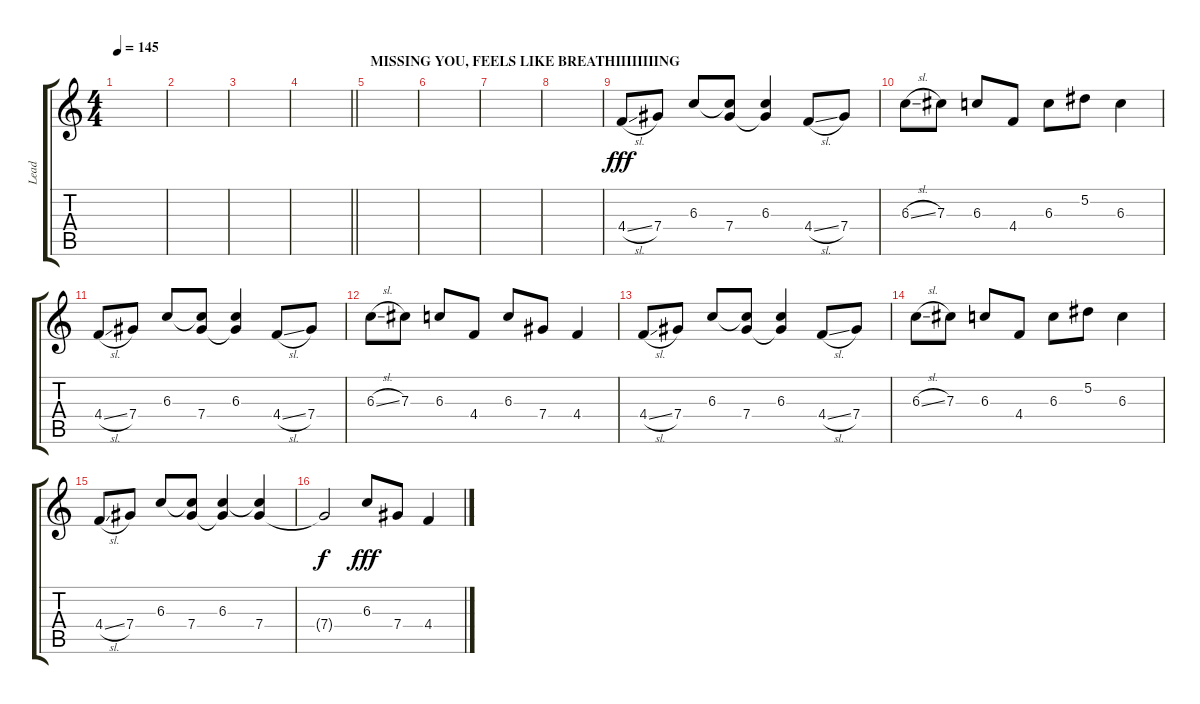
\track ("Lead" "Lead") {instrument distortionguitar}
\staff {score tabs}
\tuning (Eb4 Bb3 Gb3 Db3 Ab2 Eb2) {hide}
\ts (4 4)
\tempo 145
\clef g2
\ks c
|
|
|
\barLineRight lightlight
|
\section ("" "MISSING YOU, FEELS LIKE BREATHIIIIIIIING")
|
|
|
|
4.4{sl}.8{dy fff} 7.4.8 6.3.8 (6.3{t} 7.4).8 (6.3 7.4{t}).4 4.4{sl}.8 7.4.8 |
6.3{sl}.8 7.3.8 6.3.8 4.4.8 6.3.8 5.2.8 6.3.4 |
4.4{sl}.8 7.4.8 6.3.8 (6.3{t} 7.4).8 (6.3 7.4{t}).4 4.4{sl}.8 7.4.8 |
6.3{sl}.8 7.3.8 6.3.8 4.4.8 6.3.8 7.4.8 4.4.4 |
4.4{sl}.8 7.4.8 6.3.8 (6.3{t} 7.4).8 (6.3 7.4{t}).4 4.4{sl}.8 7.4.8 |
6.3{sl}.8 7.3.8 6.3.8 4.4.8 6.3.8 5.2.8 6.3.4 |
4.4{sl}.8 7.4.8 6.3.8 (6.3{t} 7.4).8 (6.3 7.4{t}).4 (6.3{t} 7.4).4 |
7.4{t}.2{dy f} 6.3.8{dy fff} 7.4.8 4.4.4
